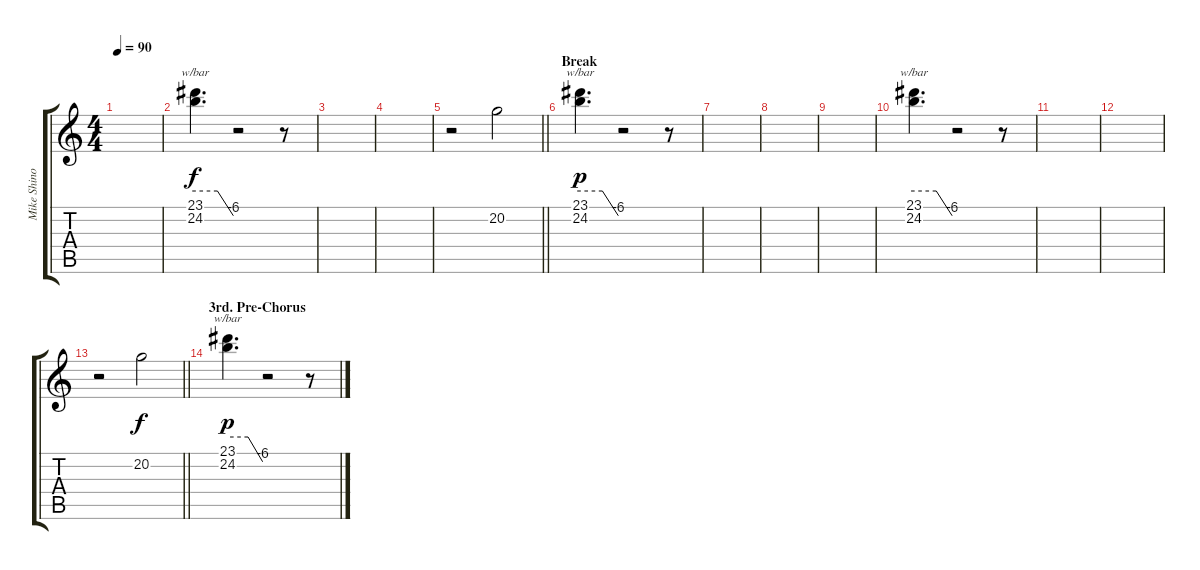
\track ("Mike Shinoda - Orchestra Effects" "Mike Shino") {instrument synthbrass1}
\staff {score tabs}
\tuning (E4 B3 G3 D3 A2 E2) {hide}
\ts (4 4)
\tempo 90
\clef g2
\ks c
|
(23.1 24.2).4{d tbe (custom default 0 0 35 0 60 -24)} r.2 r.8 |
|
|
\barLineRight lightlight
r.2 20.2.2{dy f instrument reversecymbal} |
\section ("" "Break")
(23.1 24.2).4{d tbe (custom default 0 0 35 0 60 -24) dy p instrument synthbrass1} r.2 r.8 |
|
|
|
(23.1 24.2).4{d tbe (custom default 0 0 35 0 60 -24)} r.2 r.8 |
|
|
\barLineRight lightlight
r.2 20.2.2{dy f instrument reversecymbal} |
\section ("" "3rd. Pre-Chorus")
(23.1 24.2).4{d tbe (custom default 0 0 35 0 60 -24) dy p instrument synthbrass1} r.2 r.8
